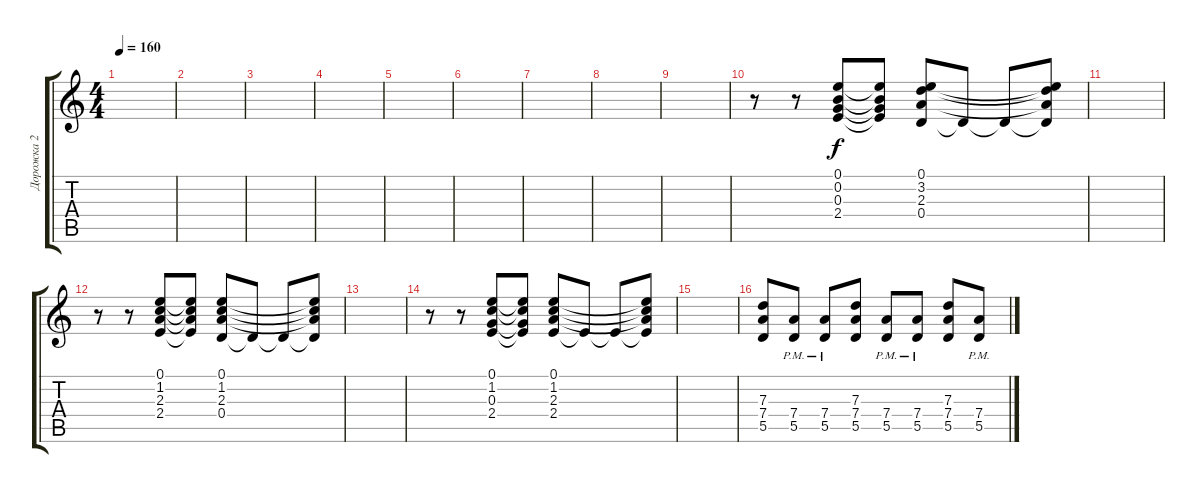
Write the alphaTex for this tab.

\track ("Дорожка 2" "Дорожка 2") {instrument distortionguitar}
\staff {score tabs}
\tuning (E4 B3 G3 D3 A2 E2) {hide}
\ts (4 4)
\tempo 160
\clef g2
\ks c
|
|
|
|
|
|
|
|
|
r.8 r.8 (0.1 0.2 0.3 2.4).8 (0.1{t} 0.2{t} 0.3{t} 2.4{t}).8 (0.1 3.2 2.3 0.4).8 0.4{t}.8 0.4{t}.8 (0.1{t} 3.2{t} 2.3{t} 0.4{t}).8 |
|
r.8 r.8 (0.1 1.2 2.3 2.4).8 (0.1{t} 1.2{t} 2.3{t} 2.4{t}).8 (0.1 1.2 2.3 0.4).8 0.4{t}.8 0.4{t}.8 (0.1{t} 1.2{t} 2.3{t} 0.4{t}).8 |
|
r.8 r.8 (0.1 1.2 0.3 2.4).8 (0.1{t} 1.2{t} 0.3{t} 2.4{t}).8 (0.1 1.2 2.3 2.4).8 2.4{t}.8 2.4{t}.8 (0.1{t} 1.2{t} 2.3{t} 2.4{t}).8 |
|
(7.3 7.4 5.5).8 (7.4{pm} 5.5{pm}).8 (7.4{pm} 5.5{pm}).8 (7.3 7.4 5.5).8 (7.4{pm} 5.5{pm}).8 (7.4{pm} 5.5{pm}).8 (7.3 7.4 5.5).8 (7.4{pm} 5.5{pm}).8
